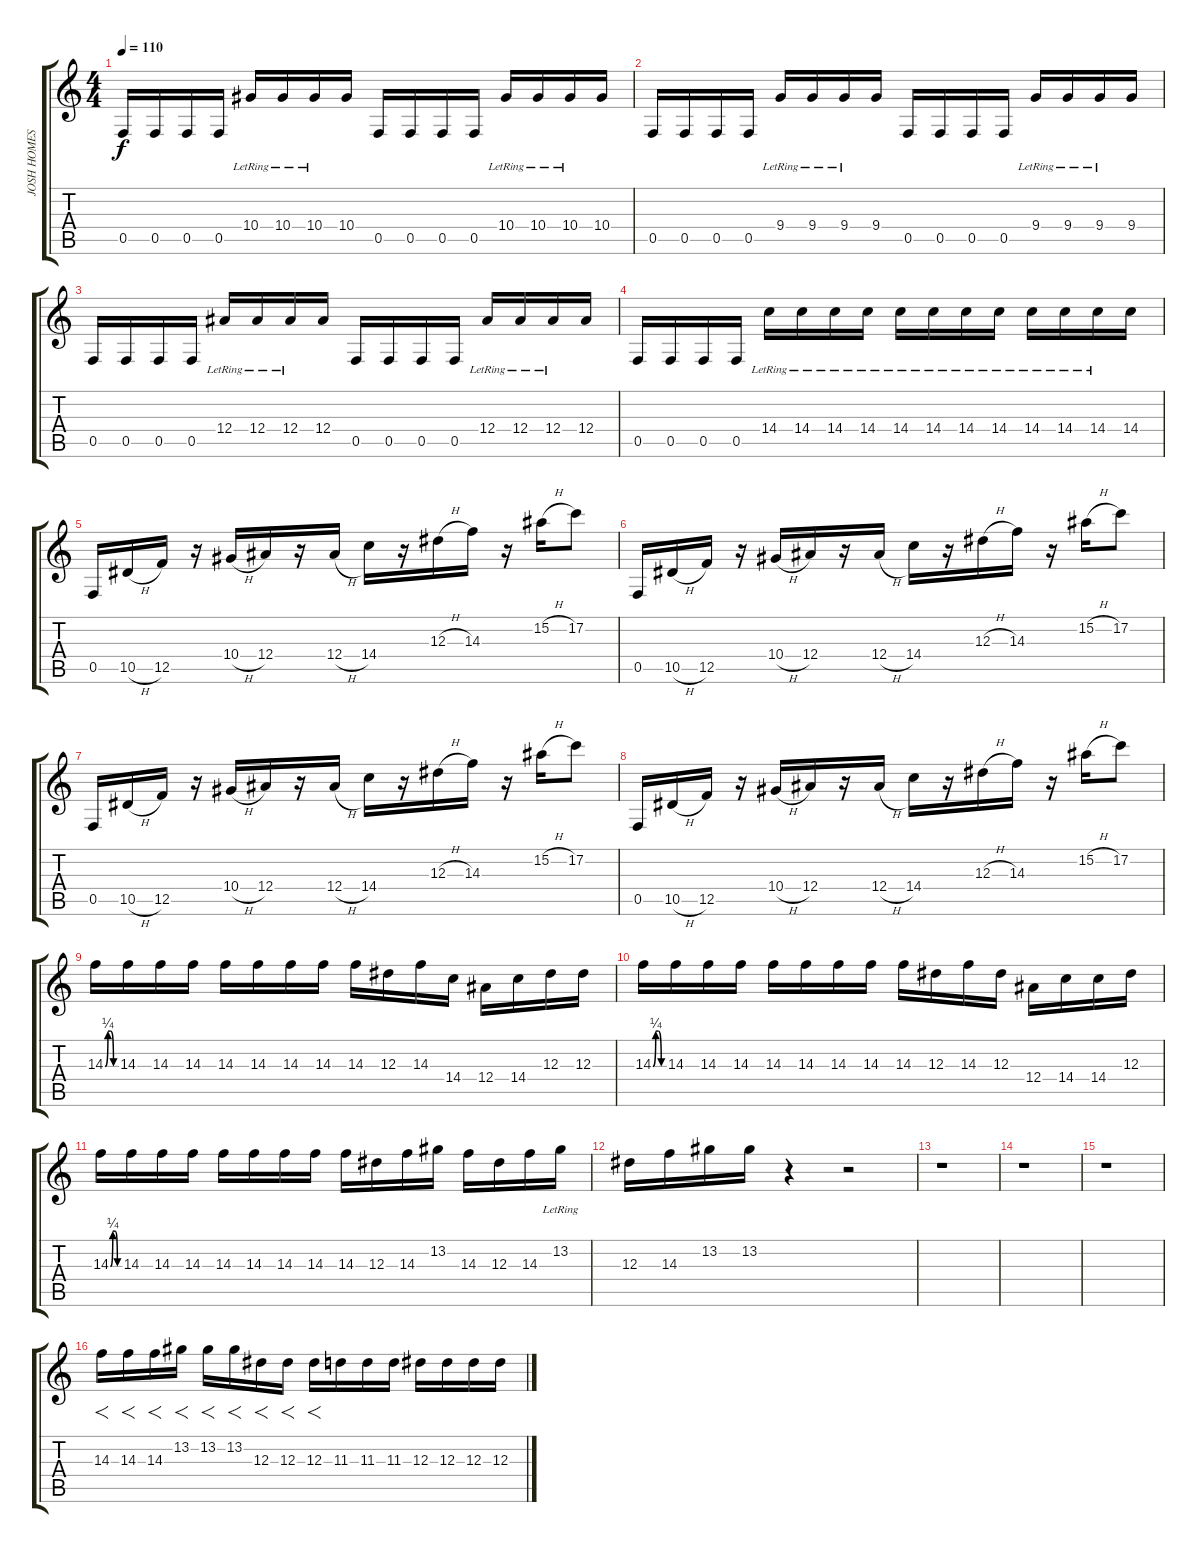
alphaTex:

\track ("JOSH HOMES (RULES)" "JOSH HOMES") {instrument distortionguitar}
\staff {score tabs}
\tuning (C4 G3 Eb3 Bb2 F2 C2) {hide}
\ts (4 4)
\tempo 110
\clef g2
\ks c
0.5.16{dy f} 0.5.16 0.5.16 0.5.16 10.4{lr}.16 10.4{lr}.16 10.4{lr}.16 10.4.16 0.5.16 0.5.16 0.5.16 0.5.16 10.4{lr}.16 10.4{lr}.16 10.4{lr}.16 10.4.16 |
0.5.16 0.5.16 0.5.16 0.5.16 9.4{lr}.16 9.4{lr}.16 9.4{lr}.16 9.4.16 0.5.16 0.5.16 0.5.16 0.5.16 9.4{lr}.16 9.4{lr}.16 9.4{lr}.16 9.4.16 |
0.5.16 0.5.16 0.5.16 0.5.16 12.4{lr}.16 12.4{lr}.16 12.4{lr}.16 12.4.16 0.5.16 0.5.16 0.5.16 0.5.16 12.4{lr}.16 12.4{lr}.16 12.4{lr}.16 12.4.16 |
0.5.16 0.5.16 0.5.16 0.5.16 14.4{lr}.16 14.4{lr}.16 14.4{lr}.16 14.4{lr}.16 14.4{lr}.16 14.4{lr}.16 14.4{lr}.16 14.4{lr}.16 14.4{lr}.16 14.4{lr}.16 14.4{lr}.16 14.4.16 |
0.5.16 10.5{h}.16 12.5.16 r.16 10.4{h}.16 12.4.16 r.16 12.4{h}.16 14.4.16 r.16 12.3{h}.16 14.3.16 r.16 15.2{h}.16 17.2.8 |
0.5.16 10.5{h}.16 12.5.16 r.16 10.4{h}.16 12.4.16 r.16 12.4{h}.16 14.4.16 r.16 12.3{h}.16 14.3.16 r.16 15.2{h}.16 17.2.8 |
0.5.16 10.5{h}.16 12.5.16 r.16 10.4{h}.16 12.4.16 r.16 12.4{h}.16 14.4.16 r.16 12.3{h}.16 14.3.16 r.16 15.2{h}.16 17.2.8 |
0.5.16 10.5{h}.16 12.5.16 r.16 10.4{h}.16 12.4.16 r.16 12.4{h}.16 14.4.16 r.16 12.3{h}.16 14.3.16 r.16 15.2{h}.16 17.2.8 |
14.3{be (custom 0 0 15 1 30 1 45 0 60 0)}.16 14.3.16 14.3.16 14.3.16 14.3.16 14.3.16 14.3.16 14.3.16 14.3.16 12.3.16 14.3.16 14.4.16 12.4.16 14.4.16 12.3.16 12.3.16 |
14.3{be (custom 0 0 15 1 30 1 45 0 60 0)}.16 14.3.16 14.3.16 14.3.16 14.3.16 14.3.16 14.3.16 14.3.16 14.3.16 12.3.16 14.3.16 12.3.16 12.4.16 14.4.16 14.4.16 12.3.16 |
14.3{be (custom 0 0 15 1 30 1 45 0 60 0)}.16{volume 8} 14.3.16 14.3.16 14.3.16 14.3.16 14.3.16 14.3.16 14.3.16 14.3.16 12.3.16 14.3.16 13.2.16 14.3.16 12.3.16 14.3.16 13.2{lr}.16 |
12.3.16{volume 4} 14.3.16 13.2.16 13.2.16 r.4 r.2 |
r.1 |
r.1 |
r.1 |
14.3.16{f volume 13} 14.3.16{f} 14.3.16{f} 13.2.16{f} 13.2.16{f} 13.2.16{f} 12.3.16{f} 12.3.16{f} 12.3.16{f} 11.3.16 11.3.16 11.3.16 12.3.16 12.3.16 12.3.16 12.3.16
